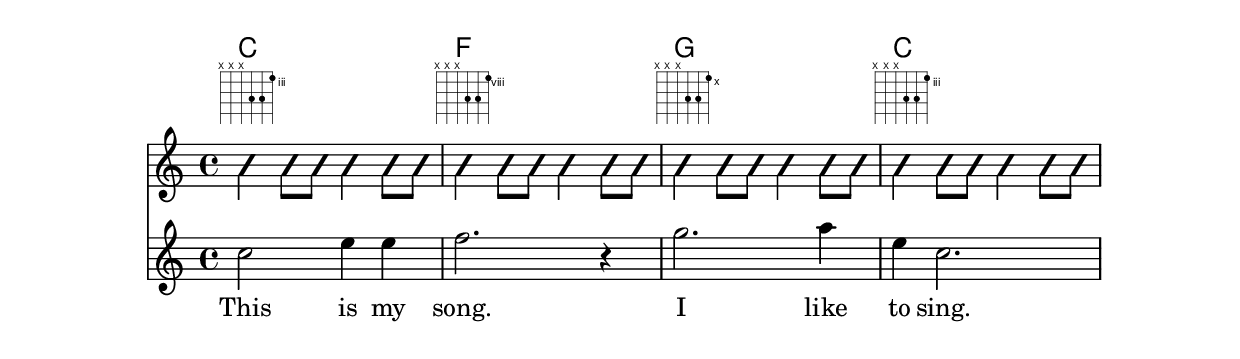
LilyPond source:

<<
  \new ChordNames {
    \chordmode {
      c1 | f | g | c
    }
  }
  \new FretBoards {
    \chordmode {
      c1 | f | g | c
    }
  }
  \new Voice \with {
    \consists "Pitch_squash_engraver"
  } {
    \relative c'' {
      \improvisationOn
      c4 c8 c c4 c8 c
      f4 f8 f f4 f8 f
      g4 g8 g g4 g8 g
      c4 c8 c c4 c8 c
    }
  }
  \new Voice = "melody" {
    \relative c'' {
      c2 e4 e4
      f2. r4
      g2. a4
      e4 c2.
    }
  }
  \new Lyrics {
    \lyricsto "melody" {
      This is my song.
      I like to sing.
    }
  }
>>